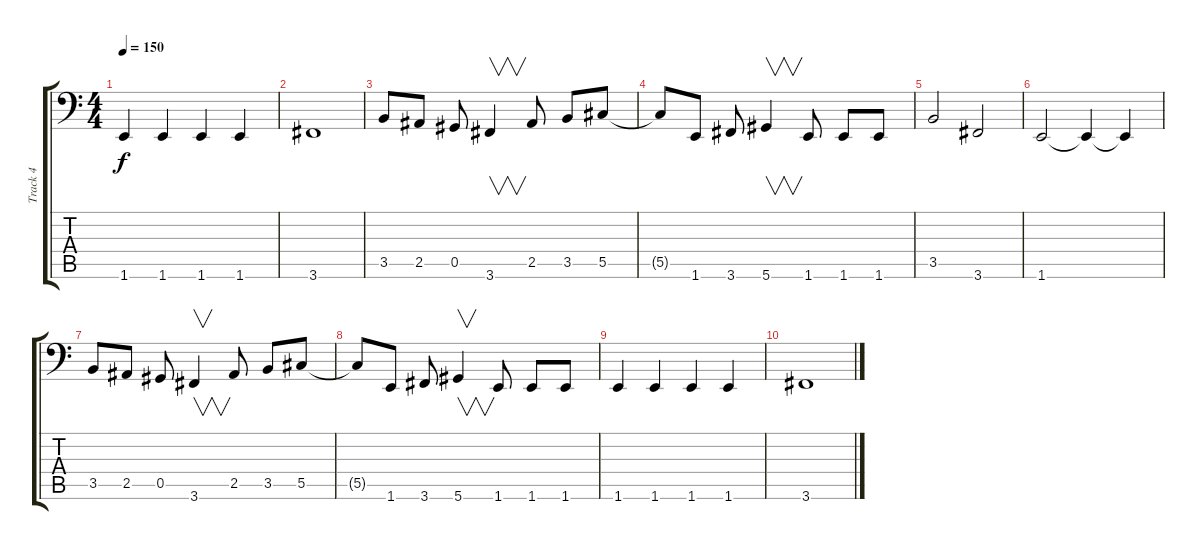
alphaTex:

\track ("Track 4" "Track 4") {instrument electricbasspick}
\staff {score tabs}
\tuning (Eb3 Bb2 Gb2 Db2 Ab1 Eb1) {hide}
\ts (4 4)
\tempo 150
\clef f4
\ks c
1.6.4{dy f} 1.6.4 1.6.4 1.6.4 |
3.6.1 |
3.5.8 2.5.8 0.5.8 3.6.4{v} 2.5.8 3.5.8 5.5.8 |
5.5{t}.8 1.6.8 3.6.8 5.6.4{v} 1.6.8 1.6.8 1.6.8 |
3.5.2 3.6.2 |
1.6.2 1.6{t}.4 1.6{t}.4 |
3.5.8{volume 6} 2.5.8 0.5.8 3.6.4{v} 2.5.8 3.5.8 5.5.8 |
5.5{t}.8 1.6.8 3.6.8 5.6.4{v} 1.6.8 1.6.8 1.6.8 |
1.6.4{volume 0} 1.6.4 1.6.4 1.6.4 |
3.6.1
